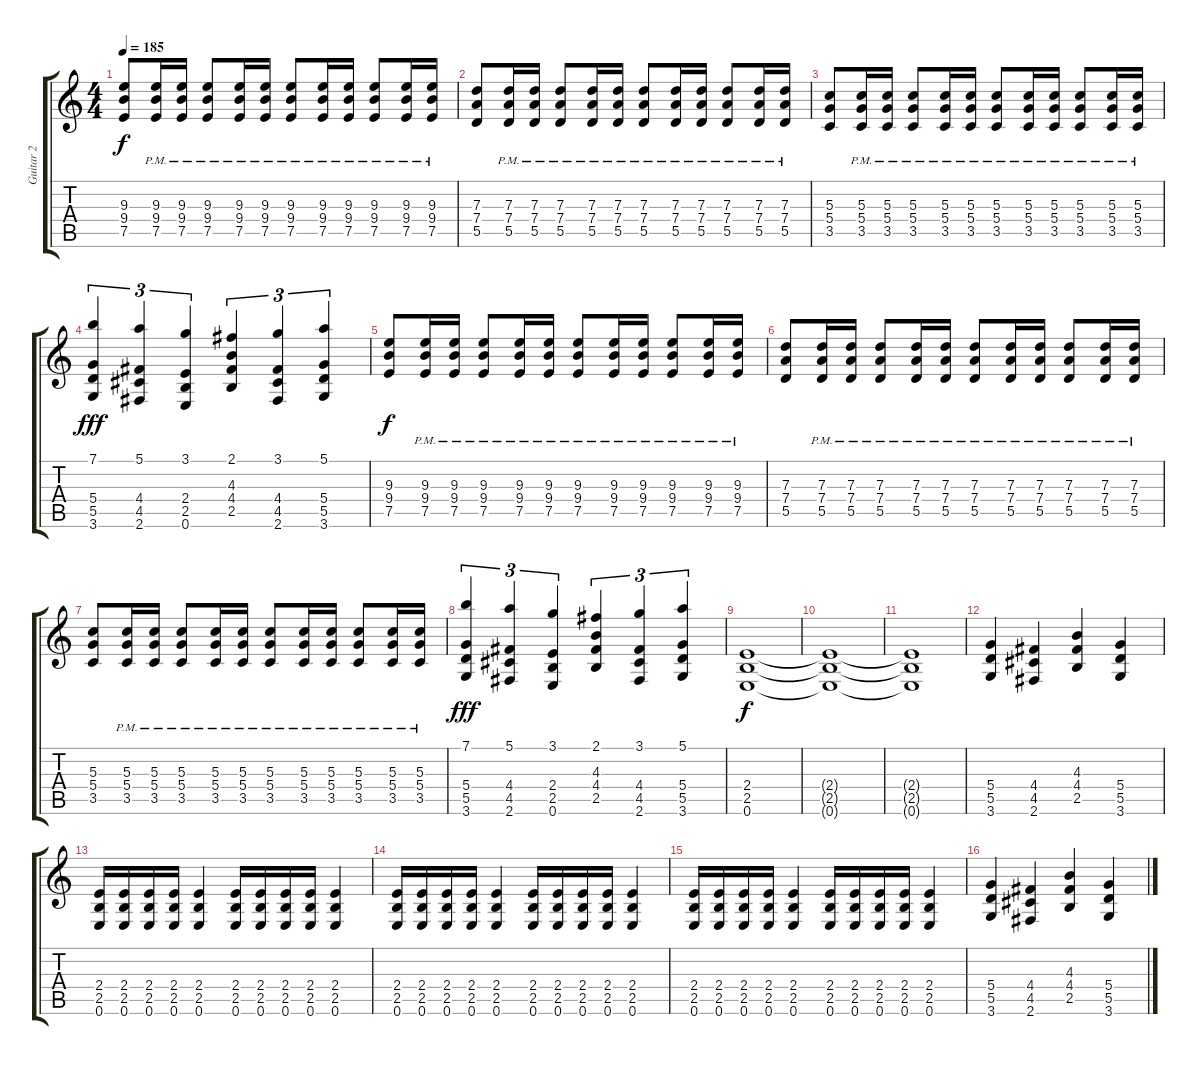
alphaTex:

\track ("Guitar 2" "Guitar 2") {instrument distortionguitar}
\staff {score tabs}
\tuning (E4 B3 G3 D3 A2 E2) {hide}
\ts (4 4)
\tempo 185
\clef g2
\ks c
(9.3 9.4 7.5).8{dy f} (9.3{pm} 9.4{pm} 7.5{pm}).16 (9.3{pm} 9.4{pm} 7.5{pm}).16 (9.3{pm} 9.4{pm} 7.5{pm}).8 (9.3{pm} 9.4{pm} 7.5{pm}).16 (9.3{pm} 9.4{pm} 7.5{pm}).16 (9.3{pm} 9.4{pm} 7.5{pm}).8 (9.3{pm} 9.4{pm} 7.5{pm}).16 (9.3{pm} 9.4{pm} 7.5{pm}).16 (9.3{pm} 9.4{pm} 7.5{pm}).8 (9.3{pm} 9.4{pm} 7.5{pm}).16 (9.3{pm} 9.4{pm} 7.5{pm}).16 |
(7.3 7.4 5.5).8 (7.3{pm} 7.4{pm} 5.5{pm}).16 (7.3{pm} 7.4{pm} 5.5{pm}).16 (7.3{pm} 7.4{pm} 5.5{pm}).8 (7.3{pm} 7.4{pm} 5.5{pm}).16 (7.3{pm} 7.4{pm} 5.5{pm}).16 (7.3{pm} 7.4{pm} 5.5{pm}).8 (7.3{pm} 7.4{pm} 5.5{pm}).16 (7.3{pm} 7.4{pm} 5.5{pm}).16 (7.3{pm} 7.4{pm} 5.5{pm}).8 (7.3{pm} 7.4{pm} 5.5{pm}).16 (7.3{pm} 7.4{pm} 5.5{pm}).16 |
(5.3 5.4 3.5).8 (5.3{pm} 5.4{pm} 3.5{pm}).16 (5.3{pm} 5.4{pm} 3.5{pm}).16 (5.3{pm} 5.4{pm} 3.5{pm}).8 (5.3{pm} 5.4{pm} 3.5{pm}).16 (5.3{pm} 5.4{pm} 3.5{pm}).16 (5.3{pm} 5.4{pm} 3.5{pm}).8 (5.3{pm} 5.4{pm} 3.5{pm}).16 (5.3{pm} 5.4{pm} 3.5{pm}).16 (5.3{pm} 5.4{pm} 3.5{pm}).8 (5.3{pm} 5.4{pm} 3.5{pm}).16 (5.3{pm} 5.4{pm} 3.5{pm}).16 |
(7.1 5.4 5.5 3.6).4{tu (3 2) dy fff} (5.1 4.4 4.5 2.6).4{tu (3 2)} (3.1 2.4 2.5 0.6).4{tu (3 2)} (2.1 4.3 4.4 2.5).4{tu (3 2)} (3.1 4.4 4.5 2.6).4{tu (3 2)} (5.1 5.4 5.5 3.6).4{tu (3 2)} |
(9.3 9.4 7.5).8{dy f} (9.3{pm} 9.4{pm} 7.5{pm}).16 (9.3{pm} 9.4{pm} 7.5{pm}).16 (9.3{pm} 9.4{pm} 7.5{pm}).8 (9.3{pm} 9.4{pm} 7.5{pm}).16 (9.3{pm} 9.4{pm} 7.5{pm}).16 (9.3{pm} 9.4{pm} 7.5{pm}).8 (9.3{pm} 9.4{pm} 7.5{pm}).16 (9.3{pm} 9.4{pm} 7.5{pm}).16 (9.3{pm} 9.4{pm} 7.5{pm}).8 (9.3{pm} 9.4{pm} 7.5{pm}).16 (9.3{pm} 9.4{pm} 7.5{pm}).16 |
(7.3 7.4 5.5).8 (7.3{pm} 7.4{pm} 5.5{pm}).16 (7.3{pm} 7.4{pm} 5.5{pm}).16 (7.3{pm} 7.4{pm} 5.5{pm}).8 (7.3{pm} 7.4{pm} 5.5{pm}).16 (7.3{pm} 7.4{pm} 5.5{pm}).16 (7.3{pm} 7.4{pm} 5.5{pm}).8 (7.3{pm} 7.4{pm} 5.5{pm}).16 (7.3{pm} 7.4{pm} 5.5{pm}).16 (7.3{pm} 7.4{pm} 5.5{pm}).8 (7.3{pm} 7.4{pm} 5.5{pm}).16 (7.3{pm} 7.4{pm} 5.5{pm}).16 |
(5.3 5.4 3.5).8 (5.3{pm} 5.4{pm} 3.5{pm}).16 (5.3{pm} 5.4{pm} 3.5{pm}).16 (5.3{pm} 5.4{pm} 3.5{pm}).8 (5.3{pm} 5.4{pm} 3.5{pm}).16 (5.3{pm} 5.4{pm} 3.5{pm}).16 (5.3{pm} 5.4{pm} 3.5{pm}).8 (5.3{pm} 5.4{pm} 3.5{pm}).16 (5.3{pm} 5.4{pm} 3.5{pm}).16 (5.3{pm} 5.4{pm} 3.5{pm}).8 (5.3{pm} 5.4{pm} 3.5{pm}).16 (5.3{pm} 5.4{pm} 3.5{pm}).16 |
(7.1 5.4 5.5 3.6).4{tu (3 2) dy fff} (5.1 4.4 4.5 2.6).4{tu (3 2)} (3.1 2.4 2.5 0.6).4{tu (3 2)} (2.1 4.3 4.4 2.5).4{tu (3 2)} (3.1 4.4 4.5 2.6).4{tu (3 2)} (5.1 5.4 5.5 3.6).4{tu (3 2)} |
(2.4 2.5 0.6).1{dy f} |
(2.4{t} 2.5{t} 0.6{t}).1 |
(2.4{t} 2.5{t} 0.6{t}).1 |
(5.4 5.5 3.6).4 (4.4 4.5 2.6).4 (4.3 4.4 2.5).4 (5.4 5.5 3.6).4 |
(2.4 2.5 0.6).16 (2.4 2.5 0.6).16 (2.4 2.5 0.6).16 (2.4 2.5 0.6).16 (2.4 2.5 0.6).4 (2.4 2.5 0.6).16 (2.4 2.5 0.6).16 (2.4 2.5 0.6).16 (2.4 2.5 0.6).16 (2.4 2.5 0.6).4 |
(2.4 2.5 0.6).16 (2.4 2.5 0.6).16 (2.4 2.5 0.6).16 (2.4 2.5 0.6).16 (2.4 2.5 0.6).4 (2.4 2.5 0.6).16 (2.4 2.5 0.6).16 (2.4 2.5 0.6).16 (2.4 2.5 0.6).16 (2.4 2.5 0.6).4 |
(2.4 2.5 0.6).16 (2.4 2.5 0.6).16 (2.4 2.5 0.6).16 (2.4 2.5 0.6).16 (2.4 2.5 0.6).4 (2.4 2.5 0.6).16 (2.4 2.5 0.6).16 (2.4 2.5 0.6).16 (2.4 2.5 0.6).16 (2.4 2.5 0.6).4 |
(5.4 5.5 3.6).4 (4.4 4.5 2.6).4 (4.3 4.4 2.5).4 (5.4 5.5 3.6).4
